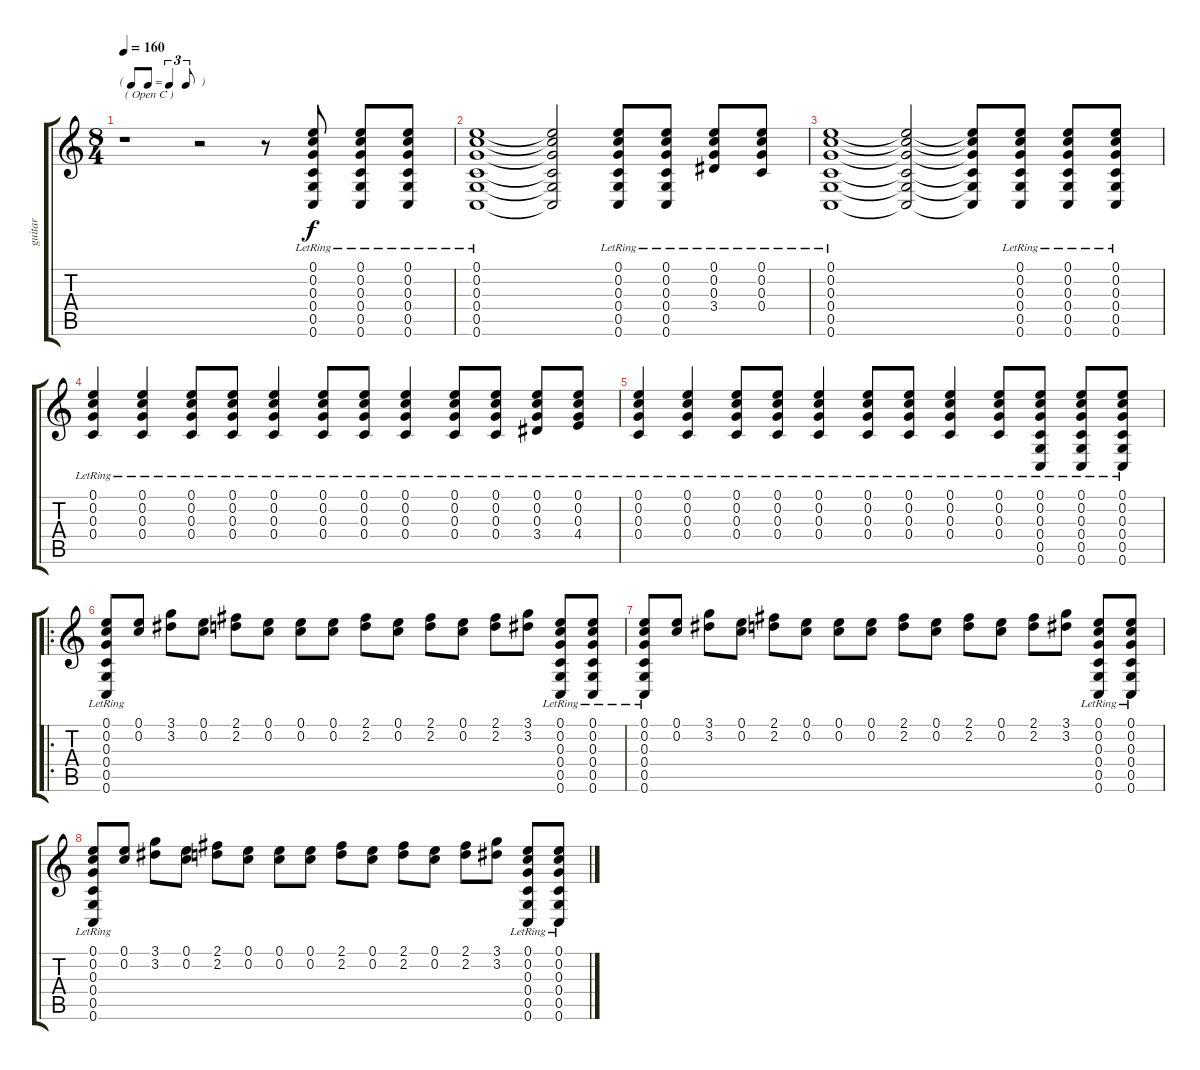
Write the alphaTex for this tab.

\track ("guitar" "guitar") {instrument acousticguitarsteel}
\staff {score tabs}
\tuning (E4 C4 G3 C3 G2 C2) {hide}
\ts (8 4)
\tf triplet8th
\tempo 160
\clef g2
\ks c
r.1{txt "( Open C )" dy f instrument acousticguitarsteel} r.2 r.8 (0.1 0.2 0.3 0.4{lr} 0.5{lr} 0.6{lr}).8 (0.1 0.2 0.3 0.4{lr} 0.5{lr} 0.6{lr}).8 (0.1 0.2 0.3 0.4{lr} 0.5{lr} 0.6{lr}).8 |
(0.1 0.2 0.3 0.4{lr} 0.5{lr} 0.6{lr}).1 (0.1{t} 0.2{t} 0.3{t} 0.4{t} 0.5{t} 0.6{t}).2 (0.1 0.2 0.3 0.4{lr} 0.5{lr} 0.6{lr}).8 (0.1 0.2 0.3 0.4{lr} 0.5{lr} 0.6{lr}).8 (0.1 0.2 0.3 3.4{lr}).8 (0.1 0.2 0.3 0.4{lr}).8 |
(0.1 0.2 0.3 0.4{lr} 0.5{lr} 0.6{lr}).1 (0.1{t} 0.2{t} 0.3{t} 0.4{t} 0.5{t} 0.6{t}).2 (0.1{t} 0.2{t} 0.3{t} 0.4{t} 0.5{t} 0.6{t}).8 (0.1 0.2 0.3 0.4{lr} 0.5{lr} 0.6{lr}).8 (0.1 0.2 0.3 0.4{lr} 0.5{lr} 0.6{lr}).8 (0.1 0.2 0.3 0.4{lr} 0.5{lr} 0.6{lr}).8 |
(0.1 0.2 0.3 0.4{lr}).4 (0.1 0.2 0.3 0.4{lr}).4 (0.1 0.2 0.3 0.4{lr}).8 (0.1 0.2 0.3 0.4{lr}).8 (0.1 0.2 0.3 0.4{lr}).4 (0.1 0.2 0.3 0.4{lr}).8 (0.1 0.2 0.3 0.4{lr}).8 (0.1 0.2 0.3 0.4{lr}).4 (0.1 0.2 0.3 0.4{lr}).8 (0.1 0.2 0.3 0.4{lr}).8 (0.1 0.2 0.3 3.4{lr}).8 (0.1 0.2 0.3 4.4{lr}).8 |
(0.1 0.2 0.3 0.4{lr}).4 (0.1 0.2 0.3 0.4{lr}).4 (0.1 0.2 0.3 0.4{lr}).8 (0.1 0.2 0.3 0.4{lr}).8 (0.1 0.2 0.3 0.4{lr}).4 (0.1 0.2 0.3 0.4{lr}).8 (0.1 0.2 0.3 0.4{lr}).8 (0.1 0.2 0.3 0.4{lr}).4 (0.1 0.2 0.3 0.4{lr}).8 (0.1 0.2 0.3 0.4{lr} 0.5{lr} 0.6{lr}).8 (0.1 0.2 0.3 0.4{lr} 0.5{lr} 0.6{lr}).8 (0.1 0.2 0.3 0.4{lr} 0.5{lr} 0.6{lr}).8 |
\ro
(0.1 0.2 0.3 0.4{lr} 0.5{lr} 0.6{lr}).8 (0.1 0.2).8 (3.1 3.2).8 (0.1 0.2).8 (2.1 2.2).8 (0.1 0.2).8 (0.1 0.2).8 (0.1 0.2).8 (2.1 2.2).8 (0.1 0.2).8 (2.1 2.2).8 (0.1 0.2).8 (2.1 2.2).8 (3.1 3.2).8 (0.1 0.2 0.3 0.4{lr} 0.5{lr} 0.6{lr}).8 (0.1 0.2 0.3 0.4{lr} 0.5{lr} 0.6{lr}).8 |
(0.1 0.2 0.3 0.4{lr} 0.5{lr} 0.6{lr}).8 (0.1 0.2).8 (3.1 3.2).8 (0.1 0.2).8 (2.1 2.2).8 (0.1 0.2).8 (0.1 0.2).8 (0.1 0.2).8 (2.1 2.2).8 (0.1 0.2).8 (2.1 2.2).8 (0.1 0.2).8 (2.1 2.2).8 (3.1 3.2).8 (0.1 0.2 0.3 0.4{lr} 0.5{lr} 0.6{lr}).8 (0.1 0.2 0.3 0.4{lr} 0.5{lr} 0.6{lr}).8 |
(0.1 0.2 0.3 0.4{lr} 0.5{lr} 0.6{lr}).8 (0.1 0.2).8 (3.1 3.2).8 (0.1 0.2).8 (2.1 2.2).8 (0.1 0.2).8 (0.1 0.2).8 (0.1 0.2).8 (2.1 2.2).8 (0.1 0.2).8 (2.1 2.2).8 (0.1 0.2).8 (2.1 2.2).8 (3.1 3.2).8 (0.1 0.2 0.3 0.4{lr} 0.5{lr} 0.6{lr}).8 (0.1 0.2 0.3 0.4{lr} 0.5{lr} 0.6{lr}).8
